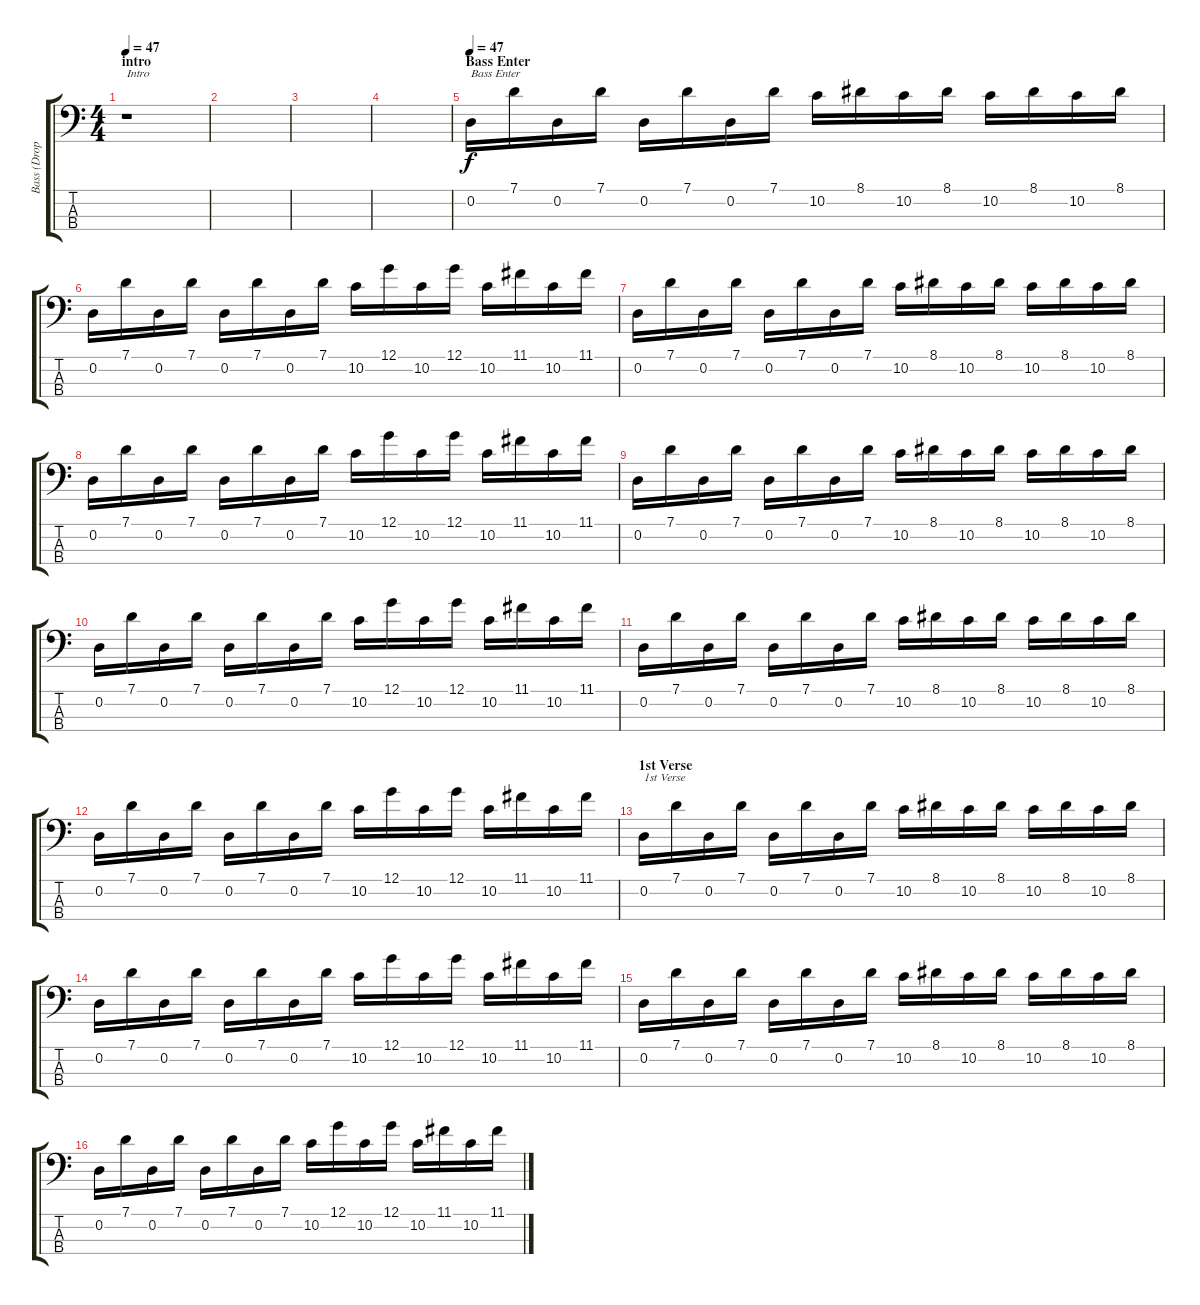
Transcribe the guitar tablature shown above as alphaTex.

\track ("Bass (Dropped D)" "Bass (Drop") {instrument electricbassfinger}
\staff {score tabs}
\tuning (G2 D2 A1 D1) {hide}
\ts (4 4)
\section ("" "intro")
\tempo 47
\tempo 45
\tempo 47
\clef f4
\ks c
r.1{txt "Intro" dy f instrument electricbassfinger} |
|
|
|
\section ("" "Bass Enter")
\tempo 47
0.2.16{txt "Bass Enter"} 7.1.16 0.2.16 7.1.16 0.2.16 7.1.16 0.2.16 7.1.16 10.2.16 8.1.16 10.2.16 8.1.16 10.2.16 8.1.16 10.2.16 8.1.16 |
0.2.16 7.1.16 0.2.16 7.1.16 0.2.16 7.1.16 0.2.16 7.1.16 10.2.16 12.1.16 10.2.16 12.1.16 10.2.16 11.1.16 10.2.16 11.1.16 |
0.2.16 7.1.16 0.2.16 7.1.16 0.2.16 7.1.16 0.2.16 7.1.16 10.2.16 8.1.16 10.2.16 8.1.16 10.2.16 8.1.16 10.2.16 8.1.16 |
0.2.16 7.1.16 0.2.16 7.1.16 0.2.16 7.1.16 0.2.16 7.1.16 10.2.16 12.1.16 10.2.16 12.1.16 10.2.16 11.1.16 10.2.16 11.1.16 |
0.2.16 7.1.16 0.2.16 7.1.16 0.2.16 7.1.16 0.2.16 7.1.16 10.2.16 8.1.16 10.2.16 8.1.16 10.2.16 8.1.16 10.2.16 8.1.16 |
0.2.16 7.1.16 0.2.16 7.1.16 0.2.16 7.1.16 0.2.16 7.1.16 10.2.16 12.1.16 10.2.16 12.1.16 10.2.16 11.1.16 10.2.16 11.1.16 |
0.2.16 7.1.16 0.2.16 7.1.16 0.2.16 7.1.16 0.2.16 7.1.16 10.2.16 8.1.16 10.2.16 8.1.16 10.2.16 8.1.16 10.2.16 8.1.16 |
0.2.16 7.1.16 0.2.16 7.1.16 0.2.16 7.1.16 0.2.16 7.1.16 10.2.16 12.1.16 10.2.16 12.1.16 10.2.16 11.1.16 10.2.16 11.1.16 |
\section ("" "1st Verse")
0.2.16{txt "1st Verse"} 7.1.16 0.2.16 7.1.16 0.2.16 7.1.16 0.2.16 7.1.16 10.2.16 8.1.16 10.2.16 8.1.16 10.2.16 8.1.16 10.2.16 8.1.16 |
0.2.16 7.1.16 0.2.16 7.1.16 0.2.16 7.1.16 0.2.16 7.1.16 10.2.16 12.1.16 10.2.16 12.1.16 10.2.16 11.1.16 10.2.16 11.1.16 |
0.2.16 7.1.16 0.2.16 7.1.16 0.2.16 7.1.16 0.2.16 7.1.16 10.2.16 8.1.16 10.2.16 8.1.16 10.2.16 8.1.16 10.2.16 8.1.16 |
0.2.16 7.1.16 0.2.16 7.1.16 0.2.16 7.1.16 0.2.16 7.1.16 10.2.16 12.1.16 10.2.16 12.1.16 10.2.16 11.1.16 10.2.16 11.1.16
